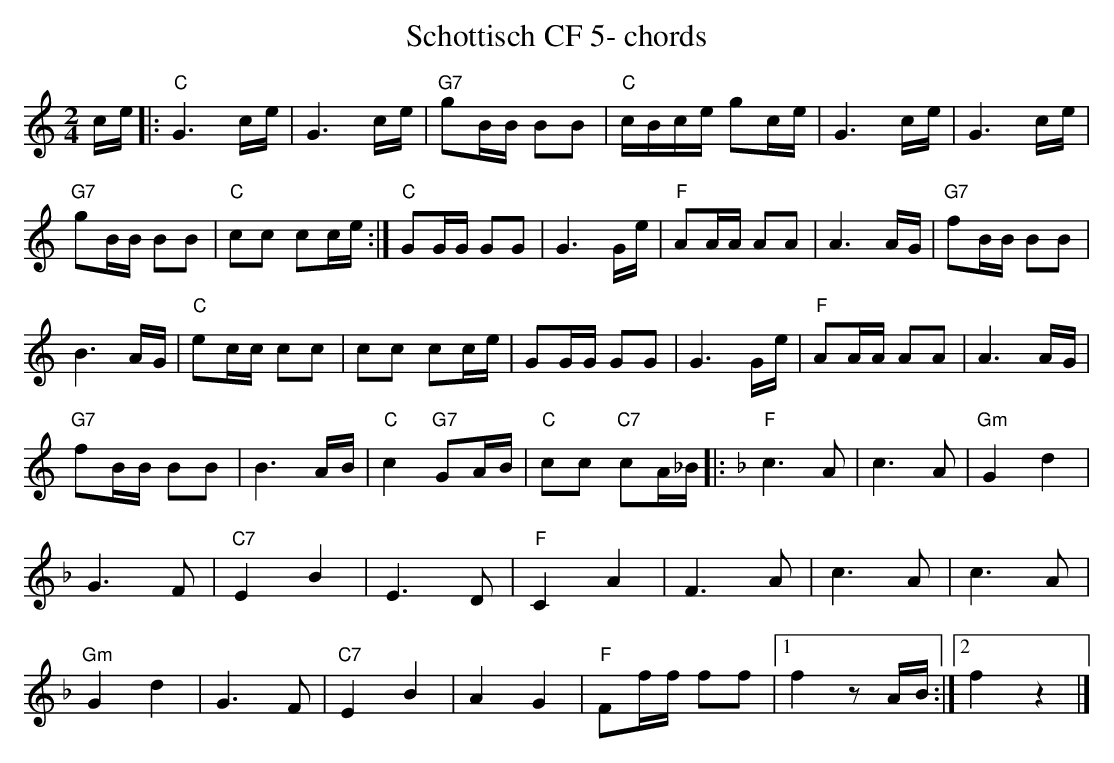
X:1
T:Schottisch CF 5- chords
M:2/4
L:1/16
K:Cmaj%%MIDI gchordon
ce |: "C"G6ce | G6ce | "G7"g2BB B2B2 | "C"cBce g2ce | G6ce | G6ce |
"G7"g2BB B2B2 | "C"c2c2 c2ce :| "C"G2GG G2G2 | G6Ge | "F"A2AA A2A2 | A6AG | "G7"f2BB B2B2 |
B6AG | "C"e2cc c2c2 | c2c2 c2ce | G2GG G2G2 | G6 Ge | "F"A2AA A2A2 | A6AG |
"G7"f2BB B2B2 | B6AB | "C"c4 "G7"G2AB | "C"c2c2 "C7"c2A_B |: [K:Fmaj] [L:1/4] "F"c>A | c>A | "Gm"Gd |
G>F | "C7"EB | E>D | "F"CA | F>A | c>A | c>A |
"Gm"Gd | G>F | "C7"EB | AG | "F"F/2f/4f/4 f/2f/2 |1 f z/2A/4B/4 :|2 fz |]
